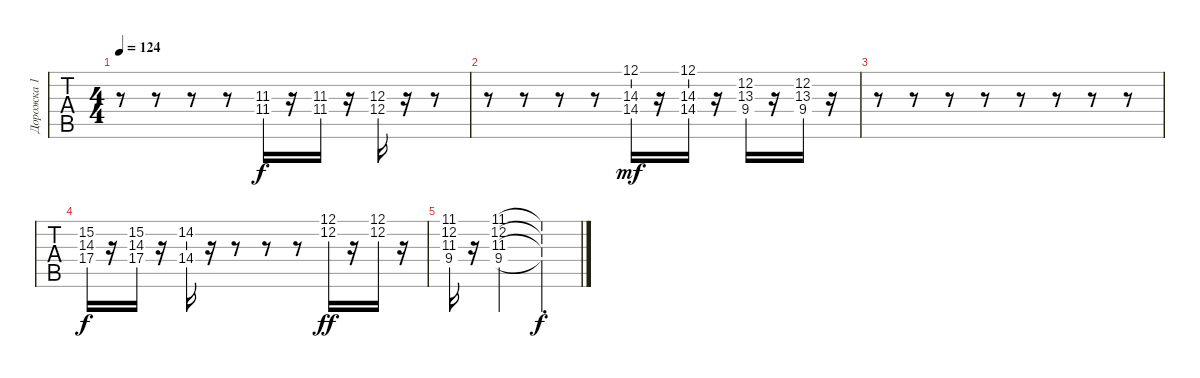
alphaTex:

\track ("Дорожка 1" "Дорожка 1") {instrument stringensemble2}
\staff {tabs}
\tuning (D4 A3 F3 C3 G2 D2) {hide}
\ts (4 4)
\tempo 124
\clef g2
\ks c
r.8{dy ff} r.8 r.8 r.8 (11.3 11.4).16{dy f} r.16 (11.3 11.4).16 r.16 (12.3 12.4).16 r.16 r.8 |
r.8 r.8 r.8 r.8 (12.1 14.3 14.4).16{dy mf} r.16 (12.1 14.3 14.4).16 r.16 (12.2 13.3 9.4).16 r.16 (12.2 13.3 9.4).16 r.16 |
r.8 r.8 r.8 r.8 r.8 r.8 r.8 r.8 |
(15.2 14.3 17.4).16{dy f} r.16 (15.2 14.3 17.4).16 r.16 (14.2 14.4).16 r.16 r.8 r.8 r.8 (12.1 12.2).16{dy ff} r.16 (12.1 12.2).16 r.16 |
(11.1 12.2 11.3 9.4).16 r.16 (11.1 12.2 11.3 9.4).2 (11.1{t} 12.2{t} 11.3{t} 9.4{t}).4{d dy f}
